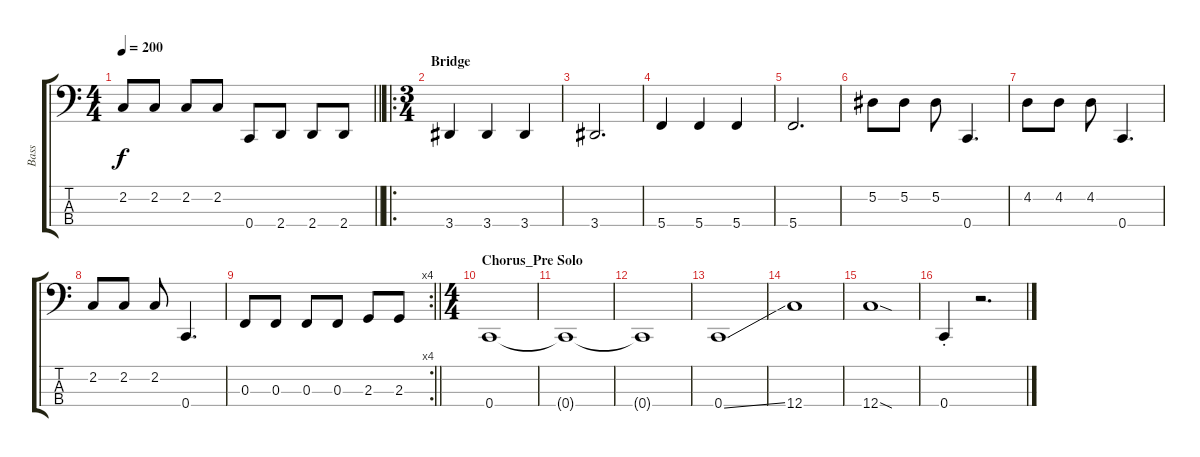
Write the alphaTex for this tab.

\track ("Bass" "Bass") {instrument electricbassfinger}
\staff {score tabs}
\tuning (Eb2 Bb1 F1 C1) {hide}
\ts (4 4)
\tempo 200
\clef f4
\barLineRight lightlight
\ks c
2.2.8{dy f} 2.2.8 2.2.8 2.2.8 0.4.8 2.4.8 2.4.8 2.4.8 |
\ro
\ts (3 4)
\section ("" "Bridge")
3.4.4 3.4.4 3.4.4 |
3.4.2{d} |
5.4.4 5.4.4 5.4.4 |
5.4.2{d} |
5.2.8 5.2.8 5.2.8 0.4.4{d} |
4.2.8 4.2.8 4.2.8 0.4.4{d} |
2.2.8 2.2.8 2.2.8 0.4.4{d} |
\rc 4
\barLineRight lightlight
0.3.8 0.3.8 0.3.8 0.3.8 2.3.8 2.3.8 |
\ts (4 4)
\section ("" "Chorus_Pre Solo")
0.4.1 |
0.4{t}.1 |
0.4{t}.1 |
0.4{ss}.1 |
12.4.1 |
12.4{sod}.1 |
0.4{st}.4 r.2{d}
